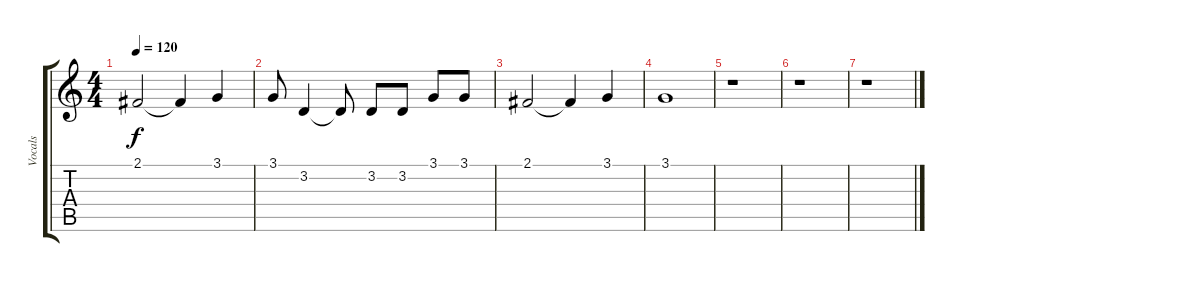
\track ("Vocals" "Vocals") {instrument lead1square}
\staff {score tabs}
\tuning (E4 B3 G3 D3 A2 E2) {hide}
\ts (4 4)
\tempo 120
\clef g2
\ks c
2.1.2{dy f} 2.1{t}.4 3.1.4 |
3.1.8 3.2.4 3.2{t}.8 3.2.8 3.2.8 3.1.8 3.1.8 |
2.1.2 2.1{t}.4 3.1.4 |
3.1.1 |
r.1 |
r.1 |
r.1
